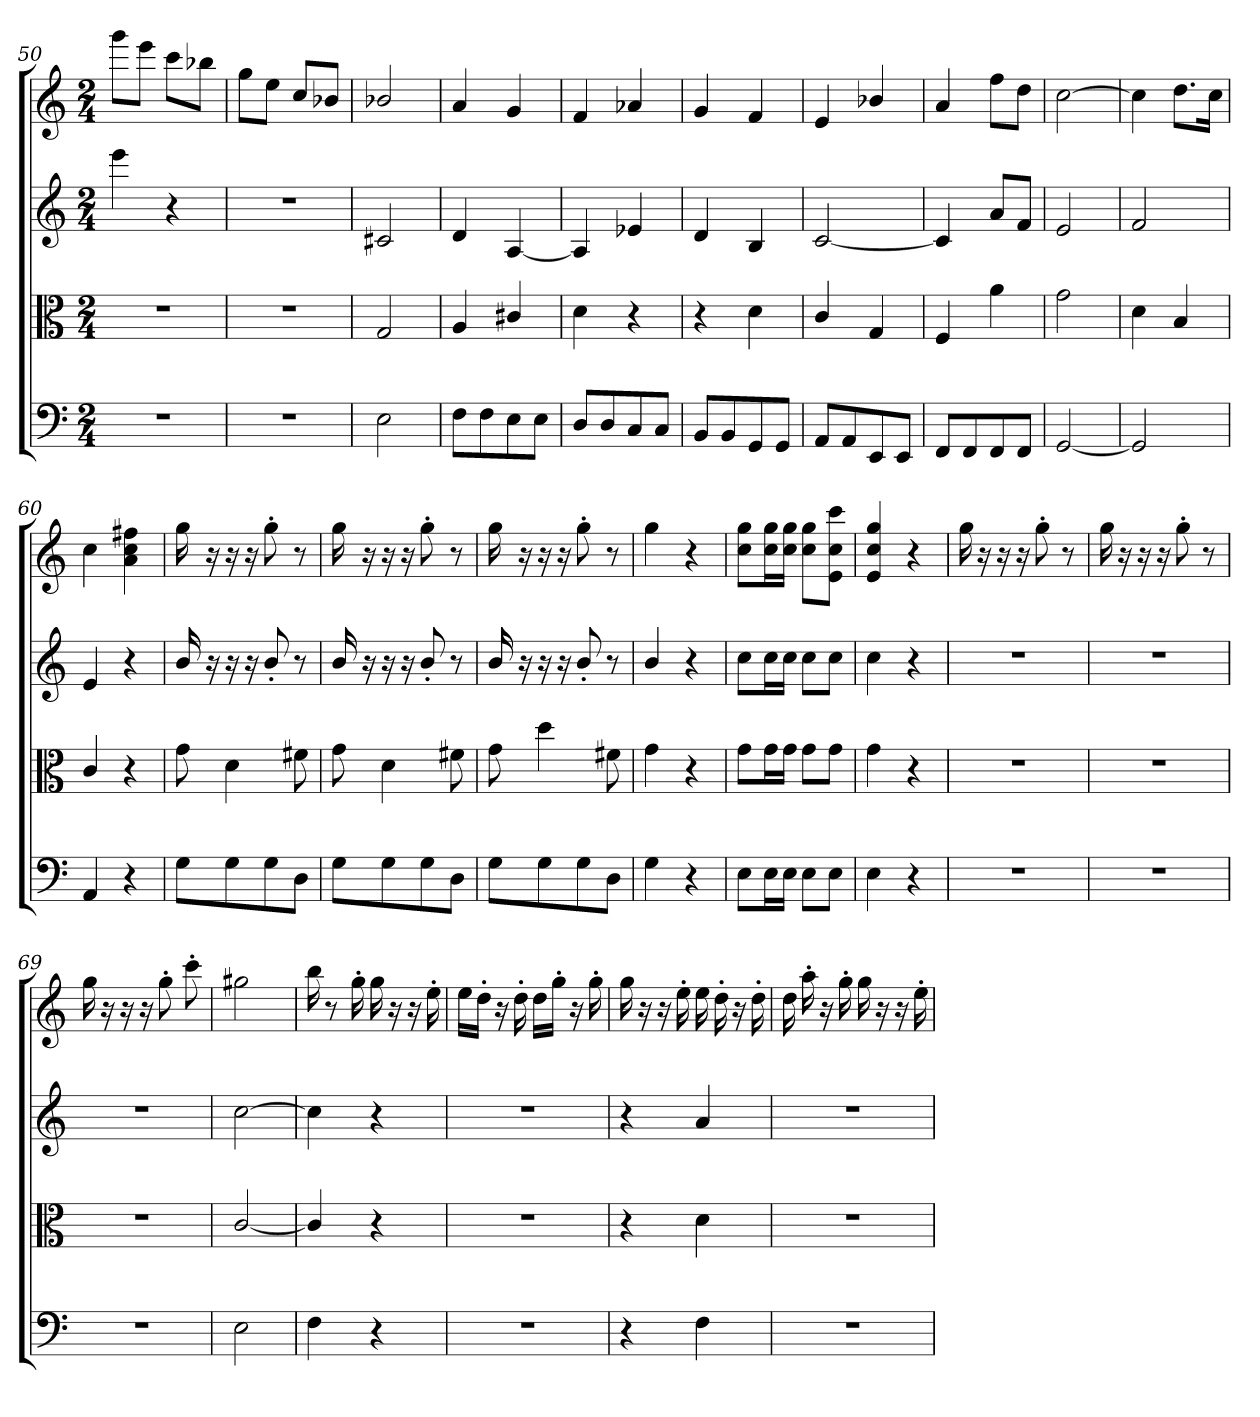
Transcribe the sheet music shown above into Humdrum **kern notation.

**kern	**kern	**kern	**kern
*part4	*part3	*part2	*part1
*staff4	*staff3	*staff2	*staff1
*clefF4	*clefC3	*clefG2	*clefG2
*k[]	*k[]	*k[]	*k[]
*a:	*a:	*a:	*a:
*M2/4	*M2/4	*M2/4	*M2/4
=50	=50	=50	=50
2r	2r	4eee\	8ggg\L
.	.	.	8eee\J
.	.	4r	8ccc\L
.	.	.	8bb-X\J
=51	=51	=51	=51
2r	2r	2r	8gg\L
.	.	.	8ee\J
.	.	.	8cc/L
.	.	.	8b-X/J
=52	=52	=52	=52
2E\	2G/	2c#X/	2b-X/
=53	=53	=53	=53
8F\L	4A/	4d/	4a/
8F\	.	.	.
8E\	4c#X/	[4A/	4g/
8E\J	.	.	.
=54	=54	=54	=54
8D/L	4d\	4A/]	4f/
8D/	.	.	.
8C/	4r	4e-X/	4a-X/
8C/J	.	.	.
=55	=55	=55	=55
8BB/L	4r	4d/	4g/
8BB/	.	.	.
8GG/	4d\	4B/	4f/
8GG/J	.	.	.
=56	=56	=56	=56
8AA/L	4c/	[2c/	4e/
8AA/	.	.	.
8EE/	4G/	.	4b-X/
8EE/J	.	.	.
=57	=57	=57	=57
8FF/L	4F/	4c/]	4a/
8FF/	.	.	.
8FF/	4a\	8a/L	8ff\L
8FF/J	.	8f/J	8dd\J
=58	=58	=58	=58
[2GG/	2g\	2e/	[2cc\
=59	=59	=59	=59
2GG/]	4d\	2f/	4cc\]
.	4B/	.	8.dd\L
.	.	.	16cc\Jk
=60	=60	=60	=60
4AA/	4c/	4e/	4cc\
4r	4r	4r	4a\ 4cc\ 4ff#X\
=61	=61	=61	=61
8G\L	8g\	16b/	16gg\
.	.	16r	16r
8G\	4d\	16r	16r
.	.	16r	16r
8G\	.	8b'/	8gg'\
8D\J	8f#X\	8r	8r
=62	=62	=62	=62
8G\L	8g\	16b/	16gg\
.	.	16r	16r
8G\	4d\	16r	16r
.	.	16r	16r
8G\	.	8b'/	8gg'\
8D\J	8f#X\	8r	8r
=63	=63	=63	=63
8G\L	8g\	16b/	16gg\
.	.	16r	16r
8G\	4dd\	16r	16r
.	.	16r	16r
8G\	.	8b'/	8gg'\
8D\J	8f#X\	8r	8r
=64	=64	=64	=64
4G\	4g\	4b/	4gg\
4r	4r	4r	4r
=65	=65	=65	=65
8E\L	8g\L	8cc\L	8cc\ 8gg\L
16E\L	16g\L	16cc\L	16cc\ 16gg\L
16E\JJ	16g\JJ	16cc\JJ	16cc\ 16gg\JJ
8E\L	8g\L	8cc\L	8cc\ 8gg\L
8E\J	8g\J	8cc\J	8e\ 8cc\ 8ccc\J
=66	=66	=66	=66
4E\	4g\	4cc\	4e/ 4cc/ 4gg/
4r	4r	4r	4r
=67	=67	=67	=67
2r	2r	2r	16gg\
.	.	.	16r
.	.	.	16r
.	.	.	16r
.	.	.	8gg'\
.	.	.	8r
=68	=68	=68	=68
2r	2r	2r	16gg\
.	.	.	16r
.	.	.	16r
.	.	.	16r
.	.	.	8gg'\
.	.	.	8r
=69	=69	=69	=69
2r	2r	2r	16gg\
.	.	.	16r
.	.	.	16r
.	.	.	16r
.	.	.	8gg'\
.	.	.	8ccc'\
=70	=70	=70	=70
2E\	[2c/	[2cc\	2gg#X\
=71	=71	=71	=71
4F\	4c/]	4cc\]	16bb\
.	.	.	8r
.	.	.	16gg'\
4r	4r	4r	16gg\
.	.	.	16r
.	.	.	16r
.	.	.	16ee'\
=72	=72	=72	=72
2r	2r	2r	16ee\LL
.	.	.	16dd'\JJ
.	.	.	16r
.	.	.	16dd'\
.	.	.	16dd\LL
.	.	.	16gg'\JJ
.	.	.	16r
.	.	.	16gg'\
=73	=73	=73	=73
4r	4r	4r	16gg\
.	.	.	16r
.	.	.	16r
.	.	.	16ee'\
4F\	4d\	4a/	16ee\
.	.	.	16dd'\
.	.	.	16r
.	.	.	16dd'\
=74	=74	=74	=74
2r	2r	2r	16dd\
.	.	.	16aa'\
.	.	.	16r
.	.	.	16gg'\
.	.	.	16gg\
.	.	.	16r
.	.	.	16r
.	.	.	16ee'\
=	=	=	=
*-	*-	*-	*-
